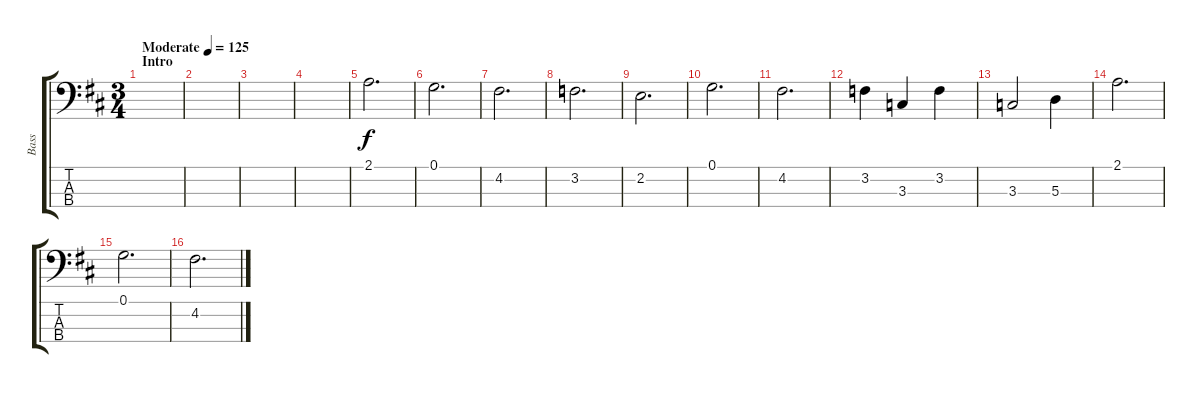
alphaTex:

\track ("Bass" "Bass") {instrument electricbassfinger}
\staff {score tabs}
\tuning (G2 D2 A1 E1) {hide}
\ts (3 4)
\section ("" "Intro")
\tempo (125 "Moderate")
\clef f4
\ks d
|
|
|
|
2.1.2{d} |
0.1.2{d} |
4.2.2{d} |
3.2.2{d} |
2.2.2{d} |
0.1.2{d} |
4.2.2{d} |
3.2.4 3.3.4 3.2.4 |
3.3.2 5.3.4 |
2.1.2{d} |
0.1.2{d} |
4.2.2{d}
